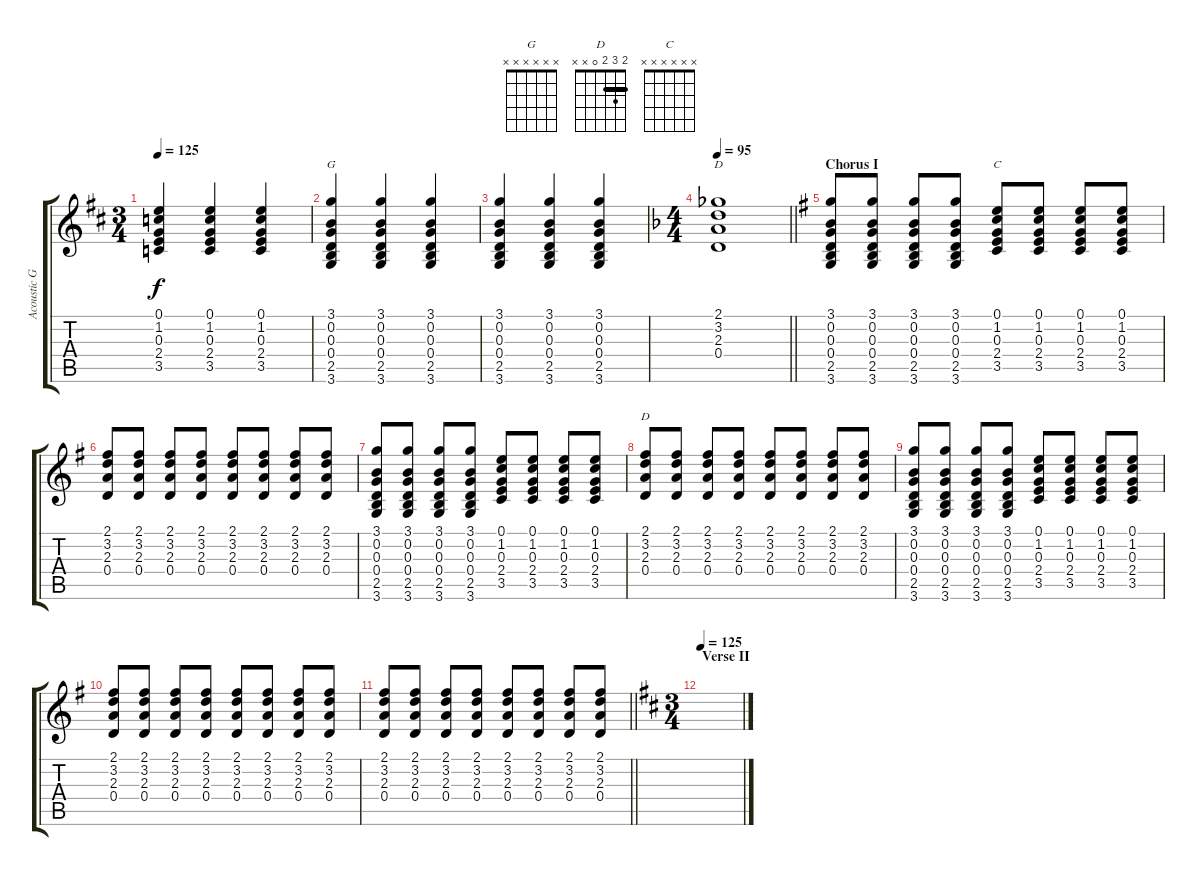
\track ("Acoustic Guitar" "Acoustic G") {instrument acousticguitarsteel}
\staff {score tabs}
\tuning (E4 B3 G3 D3 A2 E2) {hide}
\chord ("G" x x x x x x)
\chord ("D" x x x x x x)
\chord ("C" x x x x x x)
\chord ("D" 2 3 2 0 x x) {barre 2}
\ts (3 4)
\tempo 125
\clef g2
\ks d
(0.1 1.2 0.3 2.4 3.5).4{dy f} (0.1 1.2 0.3 2.4 3.5).4 (0.1 1.2 0.3 2.4 3.5).4 |
(3.1 0.2 0.3 0.4 2.5 3.6).4{ch "G"} (3.1 0.2 0.3 0.4 2.5 3.6).4 (3.1 0.2 0.3 0.4 2.5 3.6).4 |
(3.1 0.2 0.3 0.4 2.5 3.6).4 (3.1 0.2 0.3 0.4 2.5 3.6).4 (3.1 0.2 0.3 0.4 2.5 3.6).4 |
\ts (4 4)
\tempo 95
\barLineRight lightlight
\ks f
(2.1 3.2 2.3 0.4).1{ch "D"} |
\section ("" "Chorus I")
\ks g
(3.1 0.2 0.3 0.4 2.5 3.6).8 (3.1 0.2 0.3 0.4 2.5 3.6).8 (3.1 0.2 0.3 0.4 2.5 3.6).8 (3.1 0.2 0.3 0.4 2.5 3.6).8 (0.1 1.2 0.3 2.4 3.5).8{ch "C"} (0.1 1.2 0.3 2.4 3.5).8 (0.1 1.2 0.3 2.4 3.5).8 (0.1 1.2 0.3 2.4 3.5).8 |
(2.1 3.2 2.3 0.4).8 (2.1 3.2 2.3 0.4).8 (2.1 3.2 2.3 0.4).8 (2.1 3.2 2.3 0.4).8 (2.1 3.2 2.3 0.4).8 (2.1 3.2 2.3 0.4).8 (2.1 3.2 2.3 0.4).8 (2.1 3.2 2.3 0.4).8 |
(3.1 0.2 0.3 0.4 2.5 3.6).8 (3.1 0.2 0.3 0.4 2.5 3.6).8 (3.1 0.2 0.3 0.4 2.5 3.6).8 (3.1 0.2 0.3 0.4 2.5 3.6).8 (0.1 1.2 0.3 2.4 3.5).8 (0.1 1.2 0.3 2.4 3.5).8 (0.1 1.2 0.3 2.4 3.5).8 (0.1 1.2 0.3 2.4 3.5).8 |
(2.1 3.2 2.3 0.4).8{ch "D"} (2.1 3.2 2.3 0.4).8 (2.1 3.2 2.3 0.4).8 (2.1 3.2 2.3 0.4).8 (2.1 3.2 2.3 0.4).8 (2.1 3.2 2.3 0.4).8 (2.1 3.2 2.3 0.4).8 (2.1 3.2 2.3 0.4).8 |
(3.1 0.2 0.3 0.4 2.5 3.6).8 (3.1 0.2 0.3 0.4 2.5 3.6).8 (3.1 0.2 0.3 0.4 2.5 3.6).8 (3.1 0.2 0.3 0.4 2.5 3.6).8 (0.1 1.2 0.3 2.4 3.5).8 (0.1 1.2 0.3 2.4 3.5).8 (0.1 1.2 0.3 2.4 3.5).8 (0.1 1.2 0.3 2.4 3.5).8 |
(2.1 3.2 2.3 0.4).8 (2.1 3.2 2.3 0.4).8 (2.1 3.2 2.3 0.4).8 (2.1 3.2 2.3 0.4).8 (2.1 3.2 2.3 0.4).8 (2.1 3.2 2.3 0.4).8 (2.1 3.2 2.3 0.4).8 (2.1 3.2 2.3 0.4).8 |
\barLineRight lightlight
(2.1 3.2 2.3 0.4).8 (2.1 3.2 2.3 0.4).8 (2.1 3.2 2.3 0.4).8 (2.1 3.2 2.3 0.4).8 (2.1 3.2 2.3 0.4).8 (2.1 3.2 2.3 0.4).8 (2.1 3.2 2.3 0.4).8 (2.1 3.2 2.3 0.4).8 |
\ts (3 4)
\section ("" "Verse II")
\tempo 125
\ks d
